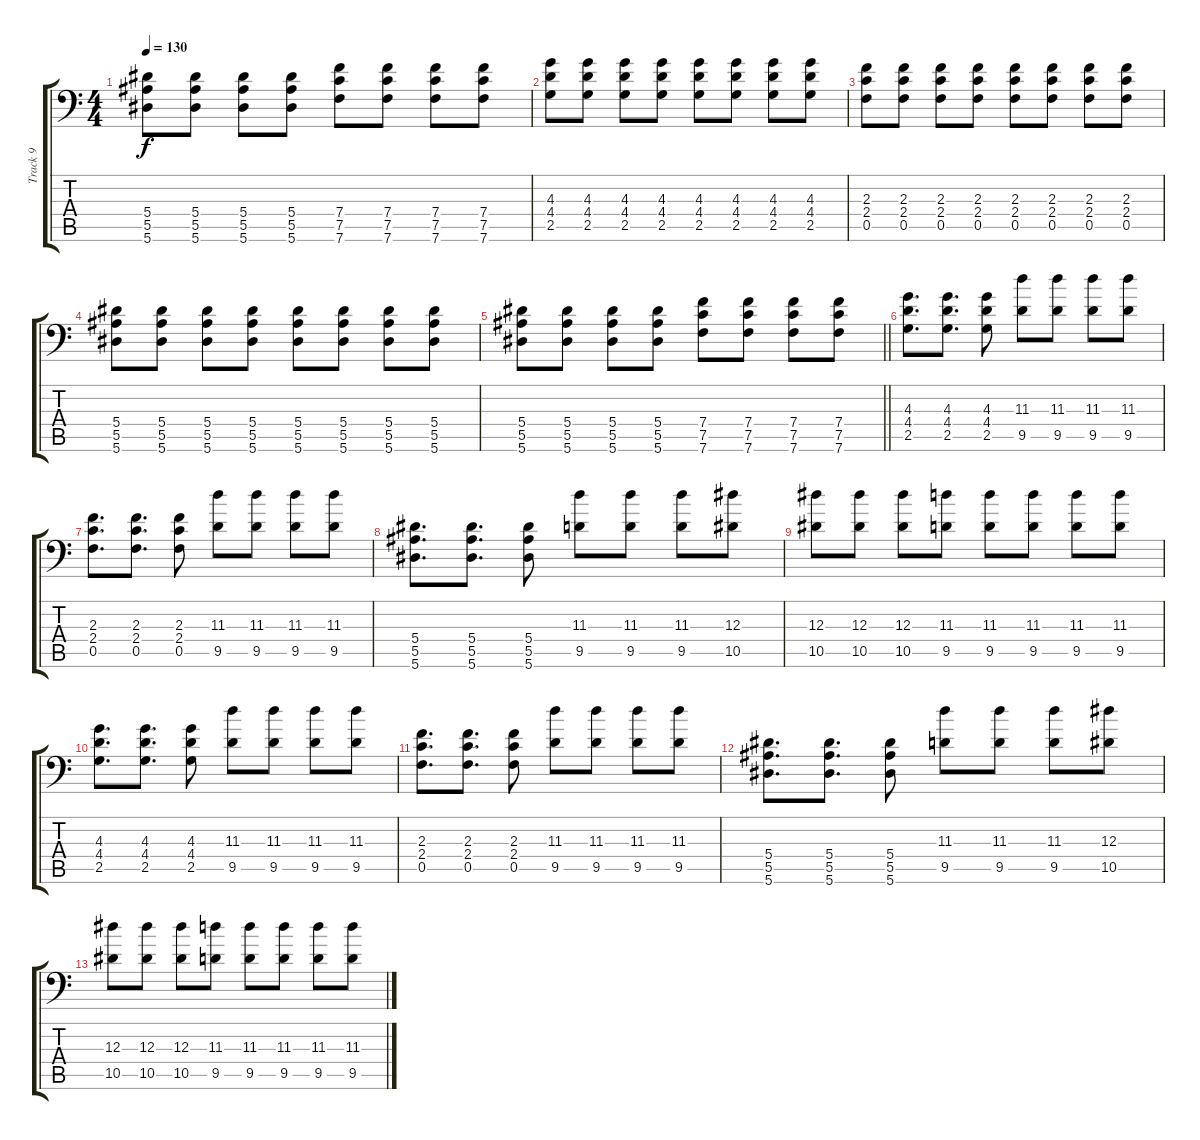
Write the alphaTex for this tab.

\track ("Track 9" "Track 9") {instrument distortionguitar}
\staff {score tabs}
\tuning (C4 G3 Eb3 Bb2 F2 Bb1) {hide}
\ts (4 4)
\tempo 130
\clef f4
\ks c
(5.4 5.5 5.6).8{dy f} (5.4 5.5 5.6).8 (5.4 5.5 5.6).8 (5.4 5.5 5.6).8 (7.4 7.5 7.6).8 (7.4 7.5 7.6).8 (7.4 7.5 7.6).8 (7.4 7.5 7.6).8 |
(4.3 4.4 2.5).8 (4.3 4.4 2.5).8 (4.3 4.4 2.5).8 (4.3 4.4 2.5).8 (4.3 4.4 2.5).8 (4.3 4.4 2.5).8 (4.3 4.4 2.5).8 (4.3 4.4 2.5).8 |
(2.3 2.4 0.5).8 (2.3 2.4 0.5).8 (2.3 2.4 0.5).8 (2.3 2.4 0.5).8 (2.3 2.4 0.5).8 (2.3 2.4 0.5).8 (2.3 2.4 0.5).8 (2.3 2.4 0.5).8 |
(5.4 5.5 5.6).8 (5.4 5.5 5.6).8 (5.4 5.5 5.6).8 (5.4 5.5 5.6).8 (5.4 5.5 5.6).8 (5.4 5.5 5.6).8 (5.4 5.5 5.6).8 (5.4 5.5 5.6).8 |
\barLineRight lightlight
(5.4 5.5 5.6).8 (5.4 5.5 5.6).8 (5.4 5.5 5.6).8 (5.4 5.5 5.6).8 (7.4 7.5 7.6).8 (7.4 7.5 7.6).8 (7.4 7.5 7.6).8 (7.4 7.5 7.6).8 |
\section ("" "")
(4.3 4.4 2.5).8{d} (4.3 4.4 2.5).8{d} (4.3 4.4 2.5).8 (11.3 9.5).8 (11.3 9.5).8 (11.3 9.5).8 (11.3 9.5).8 |
(2.3 2.4 0.5).8{d} (2.3 2.4 0.5).8{d} (2.3 2.4 0.5).8 (11.3 9.5).8 (11.3 9.5).8 (11.3 9.5).8 (11.3 9.5).8 |
(5.4 5.5 5.6).8{d} (5.4 5.5 5.6).8{d} (5.4 5.5 5.6).8 (11.3 9.5).8 (11.3 9.5).8 (11.3 9.5).8 (12.3 10.5).8 |
(12.3 10.5).8 (12.3 10.5).8 (12.3 10.5).8 (11.3 9.5).8 (11.3 9.5).8 (11.3 9.5).8 (11.3 9.5).8 (11.3 9.5).8 |
(4.3 4.4 2.5).8{d} (4.3 4.4 2.5).8{d} (4.3 4.4 2.5).8 (11.3 9.5).8 (11.3 9.5).8 (11.3 9.5).8 (11.3 9.5).8 |
(2.3 2.4 0.5).8{d} (2.3 2.4 0.5).8{d} (2.3 2.4 0.5).8 (11.3 9.5).8 (11.3 9.5).8 (11.3 9.5).8 (11.3 9.5).8 |
(5.4 5.5 5.6).8{d} (5.4 5.5 5.6).8{d} (5.4 5.5 5.6).8 (11.3 9.5).8 (11.3 9.5).8 (11.3 9.5).8 (12.3 10.5).8 |
(12.3 10.5).8 (12.3 10.5).8 (12.3 10.5).8 (11.3 9.5).8 (11.3 9.5).8 (11.3 9.5).8 (11.3 9.5).8 (11.3 9.5).8
